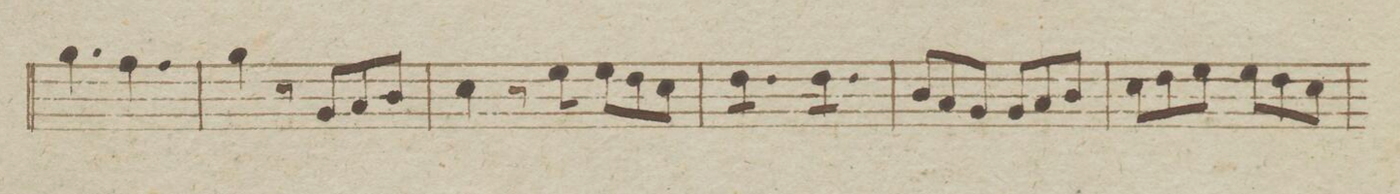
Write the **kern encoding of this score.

**kern	**dynam
*I"Fagotto Primo.	*
*clefF4	*
*k[b-e-]	*
*met(c)	*
*M6/8	*
4.B-\	.
4.A\	.
=48	=48
4B-\	.
8r	.
8BB-/L	.
8C/	.
8D/J	.
=49	=49
4E-\	.
8G\	.
8G\L	.
8F\	.
8E-\J	.
=50	=50
*tremolo	*
8F\L	.
8F\	.
8F\J	.
8F\L	.
8F\	.
8F\J	.
*Xtremolo	*
=51	=51
8D/L	.
8C/	.
8BB-/J	.
8BB-/L	.
8C/	.
8D/J	.
=52	=52
8E-\L	.
8F\	.
8G\J	.
8G\L	.
8F\	.
8E-\J	.
=53	=53
*-	*-
